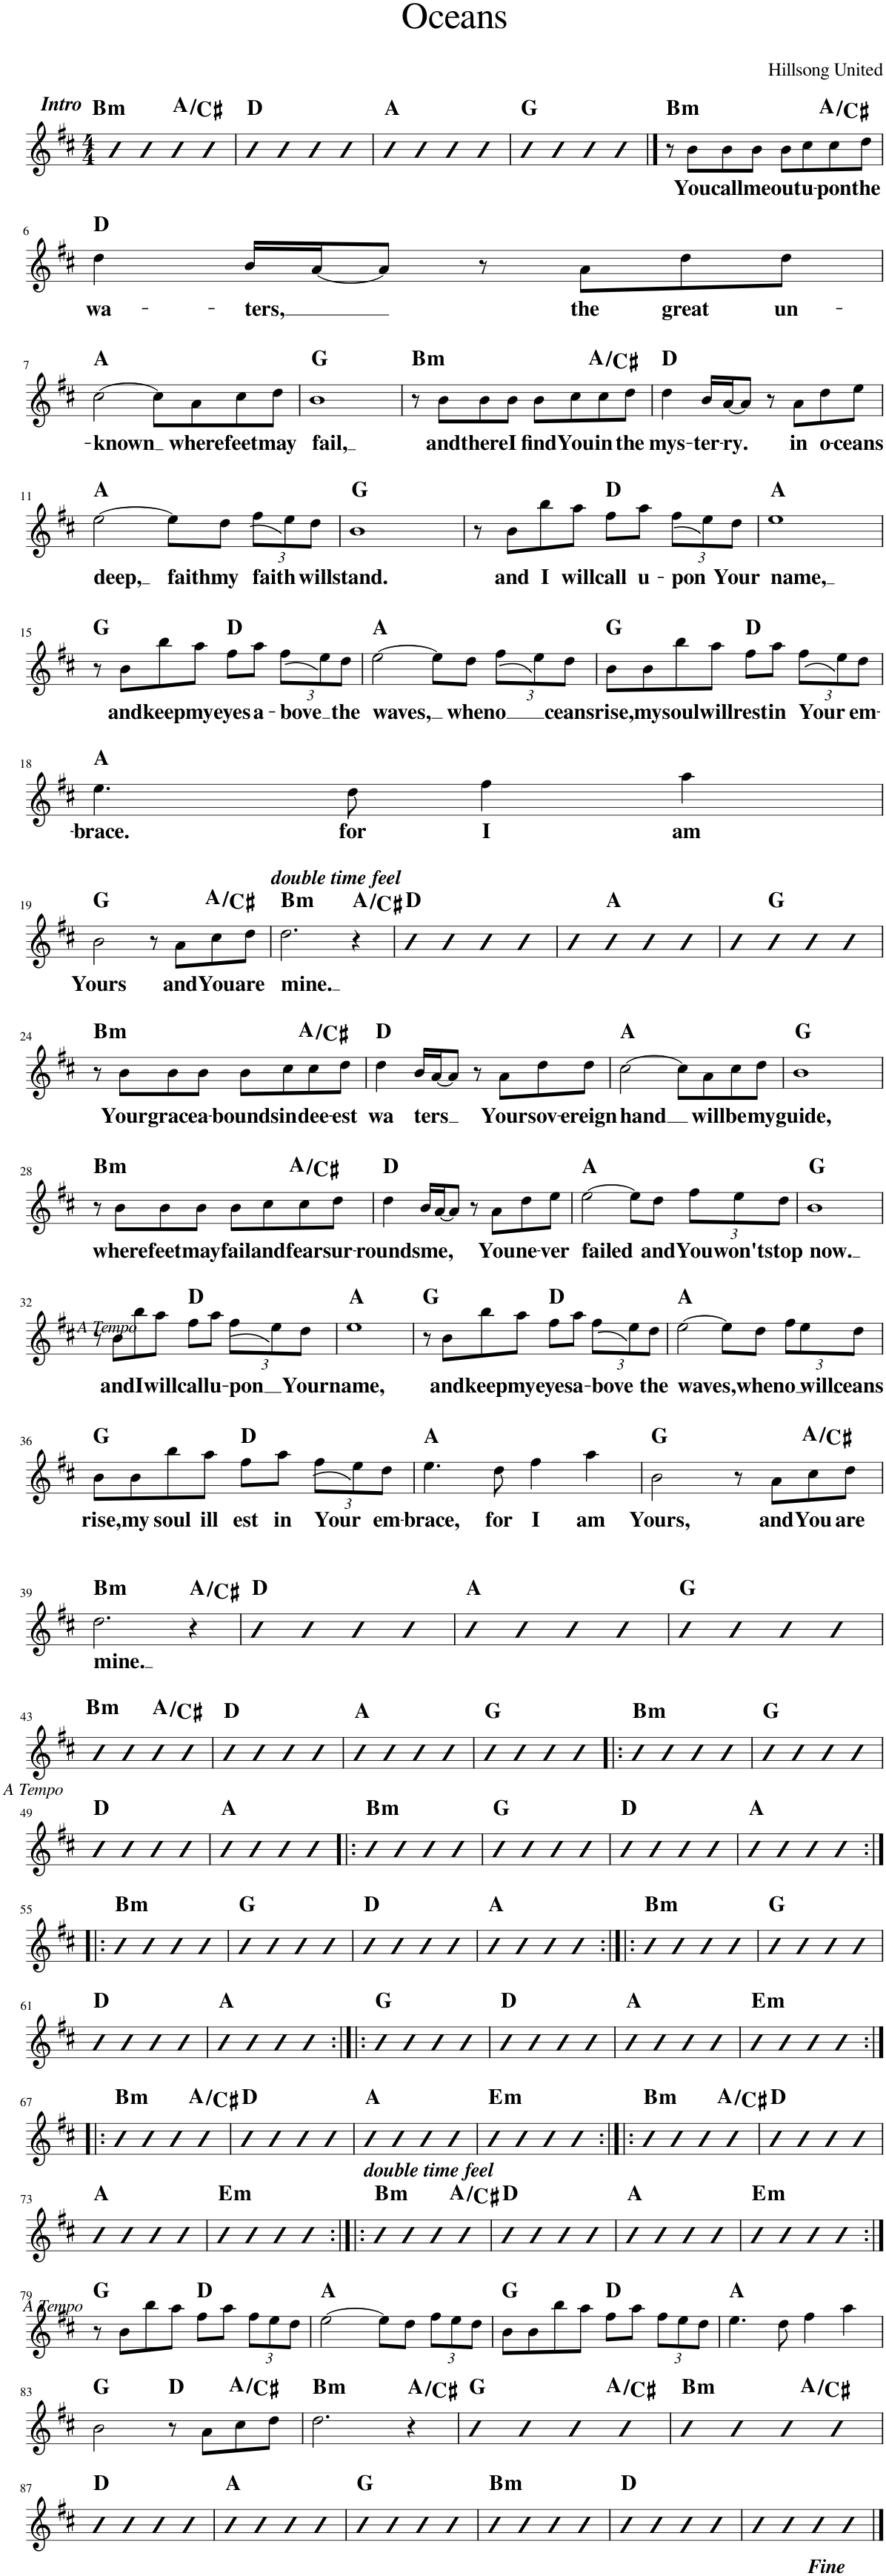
**kern	**text	**harte
*part1	*part1	*part1
*staff1	*staff1	*
*I"Piano	*	*
*I'Pno.	*	*
*clefG2	*	*
*k[f#c#]	*	*
*M4/4	*	*
=1	=1	=1
!LO:TX:a:Bi:t=Intro	!	!LO:H:kt=m
4b	.	B:min
4b	.	.
4b	.	.
4b	.	A:maj/3
=2	=2	=2
4b	.	D:maj
4b	.	.
4b	.	.
4b	.	.
=3	=3	=3
4b	.	A:maj
4b	.	.
4b	.	.
4b	.	.
=4	=4	=4
4b	.	G:maj
4b	.	.
4b	.	.
4b	.	.
==5	==5	==5
!	!	!LO:H:kt=m
8r	.	B:min
!	!LO:LY:b	!
8b\L	You	.
!	!LO:LY:b	!
8b\	call	.
!	!LO:LY:b	!
8b\J	me	.
!	!LO:LY:b	!
8b\L	out	.
!	!LO:LY:b	!
8cc#\	u-	.
!	!LO:LY:b	!
8cc#\	-pon	A:maj/3
!	!LO:LY:b	!
8dd\J	the	.
!!LO:LB:g=z
=6	=6	=6
!	!LO:LY:b	!
4dd\	wa-	D:maj
!	!LO:LY:b	!
16b/LL	-ters,	.
[16a/J	.	.
8a/J]	.	.
8r	.	.
!	!LO:LY:b	!
8a\L	the	.
!	!LO:LY:b	!
8dd\	great	.
!	!LO:LY:b	!
8dd\J	un-	.
!!LO:LB:g=z
=7	=7	=7
!	!LO:LY:b	!
[2cc#\	-known	A:maj
8cc#\L]	.	.
!	!LO:LY:b	!
8a\	where	.
!	!LO:LY:b	!
8cc#\	feet	.
!	!LO:LY:b	!
8dd\J	may	.
=8	=8	=8
!	!LO:LY:b	!
1b	fail,	G:maj
=9	=9	=9
!	!	!LO:H:kt=m
8r	.	B:min
!	!LO:LY:b	!
8b\L	and	.
!	!LO:LY:b	!
8b\	there	.
!	!LO:LY:b	!
8b\J	I	.
!	!LO:LY:b	!
8b\L	find	.
!	!LO:LY:b	!
8cc#\	You	.
!	!LO:LY:b	!
8cc#\	in	A:maj/3
!	!LO:LY:b	!
8dd\J	the	.
=10	=10	=10
!	!LO:LY:b	!
4dd\	mys-	D:maj
!	!LO:LY:b	!
16b/LL	-ter-	.
!	!LO:LY:b	!
[16a/J	-ry.	.
8a/J]	.	.
8r	.	.
!	!LO:LY:b	!
8a\L	in	.
!	!LO:LY:b	!
8dd\	o-	.
!	!LO:LY:b	!
8ee\J	-ceans	.
!!LO:LB:g=z
=11	=11	=11
!	!LO:LY:b	!
[2ee\	deep,	A:maj
!	!LO:LY:b	!
8ee\L]	faith	.
!	!LO:LY:b	!
8dd\J	my	.
*Xbrackettup	*	*
!	!LO:LY:b	!
12ff#\L	faith	.
12ee\	.	.
!	!LO:LY:b	!
12dd\J	will	.
=12	=12	=12
!	!LO:LY:b	!
1b	stand.	G:maj
=13	=13	=13
8r	.	.
!	!LO:LY:b	!
8b\L	and	.
!	!LO:LY:b	!
8bb\	I	.
!	!LO:LY:b	!
8aa\J	will	.
!	!LO:LY:b	!
8ff#\L	call	D:maj
!	!LO:LY:b	!
8aa\J	u-	.
!	!LO:LY:b	!
12ff#\L	-pon	.
12ee\	.	.
!	!LO:LY:b	!
12dd\J	Your	.
=14	=14	=14
!	!LO:LY:b	!
1ee	name,	A:maj
!!LO:LB:g=z
=15	=15	=15
8r	.	G:maj
!	!LO:LY:b	!
8b\L	and	.
!	!LO:LY:b	!
8bb\	keep	.
!	!LO:LY:b	!
8aa\J	my	.
!	!LO:LY:b	!
8ff#\L	eyes	D:maj
!	!LO:LY:b	!
8aa\J	a-	.
!	!LO:LY:b	!
12ff#\L	-bove	.
12ee\	.	.
!	!LO:LY:b	!
12dd\J	the	.
=16	=16	=16
!	!LO:LY:b	!
[2ee\	waves,	A:maj
8ee\L]	.	.
!	!LO:LY:b	!
8dd\J	when	.
!	!LO:LY:b	!
12ff#\L	o	.
12ee\	.	.
!	!LO:LY:b	!
12dd\J	ceans	.
=17	=17	=17
!	!LO:LY:b	!
8b\L	rise,	G:maj
!	!LO:LY:b	!
8b\	my	.
!	!LO:LY:b	!
8bb\	soul	.
!	!LO:LY:b	!
8aa\J	will	.
!	!LO:LY:b	!
8ff#\L	rest	D:maj
!	!LO:LY:b	!
8aa\J	in	.
!	!LO:LY:b	!
12ff#\L	Your	.
12ee\	.	.
!	!LO:LY:b	!
12dd\J	em-	.
!!LO:LB:g=z
=18	=18	=18
!	!LO:LY:b	!
4.ee\	-brace.	A:maj
!	!LO:LY:b	!
8dd\	for	.
!	!LO:LY:b	!
4ff#\	I	.
!	!LO:LY:b	!
4aa\	am	.
!!LO:LB:g=z
=19	=19	=19
!	!LO:LY:b	!
2b\	Yours	G:maj
8r	.	.
!	!LO:LY:b	!
8a\L	and	.
!	!LO:LY:b	!
8cc#\	You	A:maj/3
!	!LO:LY:b	!
8dd\J	are	.
=20	=20	=20
!LO:TX:a:Bi:t=double time feel	!	!
!	!LO:LY:b	!LO:H:kt=m
2.dd\	mine.	B:min
4r	.	A:maj/3
=21	=21	=21
4b	.	D:maj
4b	.	.
4b	.	.
4b	.	.
=22	=22	=22
4b	.	.
4b	.	A:maj
4b	.	.
4b	.	.
=23	=23	=23
4b	.	.
4b	.	G:maj
4b	.	.
4b	.	.
!!LO:LB:g=z
=24	=24	=24
!	!	!LO:H:kt=m
8r	.	B:min
!	!LO:LY:b	!
8b\L	Your	.
!	!LO:LY:b	!
8b\	grace	.
!	!LO:LY:b	!
8b\J	a-	.
!	!LO:LY:b	!
8b\L	-bounds	.
!	!LO:LY:b	!
8cc#\	in	.
!	!LO:LY:b	!
8cc#\	dee-	A:maj/3
!	!LO:LY:b	!
8dd\J	-est	.
=25	=25	=25
!	!LO:LY:b	!
4dd\	wa	D:maj
!	!LO:LY:b	!
16b/LL	ters	.
[16a/J	.	.
8a/J]	.	.
8r	.	.
!	!LO:LY:b	!
8a\L	Your	.
!	!LO:LY:b	!
8dd\	sov-	.
!	!LO:LY:b	!
8dd\J	-ereign	.
=26	=26	=26
!	!LO:LY:b	!
[2cc#\	hand	A:maj
8cc#\L]	.	.
!	!LO:LY:b	!
8a\	will	.
!	!LO:LY:b	!
8cc#\	be	.
!	!LO:LY:b	!
8dd\J	my	.
=27	=27	=27
!	!LO:LY:b	!
1b	guide,	G:maj
!!LO:LB:g=z
=28	=28	=28
!	!	!LO:H:kt=m
8r	.	B:min
!	!LO:LY:b	!
8b\L	where	.
!	!LO:LY:b	!
8b\	feet	.
!	!LO:LY:b	!
8b\J	may	.
!	!LO:LY:b	!
8b\L	fail	.
!	!LO:LY:b	!
8cc#\	and	.
!	!LO:LY:b	!
8cc#\	fear	A:maj/3
!	!LO:LY:b	!
8dd\J	sur-	.
=29	=29	=29
!	!LO:LY:b	!
4dd\	-rounds	D:maj
!	!LO:LY:b	!
16b/LL	me,	.
[16a/J	.	.
8a/J]	.	.
8r	.	.
!	!LO:LY:b	!
8a\L	You	.
!	!LO:LY:b	!
8dd\	ne-	.
!	!LO:LY:b	!
8ee\J	-ver	.
=30	=30	=30
!	!LO:LY:b	!
[2ee\	failed	A:maj
8ee\L]	.	.
!	!LO:LY:b	!
8dd\J	and	.
!	!LO:LY:b	!
12ff#\L	You	.
!	!LO:LY:b	!
12ee\	won't	.
!	!LO:LY:b	!
12dd\J	stop	.
=31	=31	=31
!	!LO:LY:b	!
1b	now.	G:maj
!!LO:LB:g=z
=32	=32	=32
8r	.	.
!LO:TX:b:i:t=A Tempo	!	!
!	!LO:LY:b	!
8b\L	and	.
!	!LO:LY:b	!
8bb\	I	.
!	!LO:LY:b	!
8aa\J	will	.
!	!LO:LY:b	!
8ff#\L	call	D:maj
!	!LO:LY:b	!
8aa\J	u-	.
!	!LO:LY:b	!
12ff#\L	-pon	.
12ee\	.	.
!	!LO:LY:b	!
12dd\J	Your	.
=33	=33	=33
!	!LO:LY:b	!
1ee	name,	A:maj
=34	=34	=34
8r	.	G:maj
!	!LO:LY:b	!
8b\L	and	.
!	!LO:LY:b	!
8bb\	keep	.
!	!LO:LY:b	!
8aa\J	my	.
!	!LO:LY:b	!
8ff#\L	eyes	D:maj
!	!LO:LY:b	!
8aa\J	a-	.
!	!LO:LY:b	!
12ff#\L	-bove	.
12ee\	.	.
!	!LO:LY:b	!
12dd\J	the	.
=35	=35	=35
!	!LO:LY:b	!
[2ee\	waves,	A:maj
8ee\L]	.	.
!	!LO:LY:b	!
8dd\J	when	.
!	!LO:LY:b	!
12ff#\L	o	.
!	!LO:LY:b	!
12ee\	will	.
!	!LO:LY:b	!
12dd\J	ceans	.
!!LO:LB:g=z
=36	=36	=36
!	!LO:LY:b	!
8b\L	rise,	G:maj
!	!LO:LY:b	!
8b\	my	.
!	!LO:LY:b	!
8bb\	soul	.
!	!LO:LY:b	!
8aa\J	ill	.
!	!LO:LY:b	!
8ff#\L	est	D:maj
!	!LO:LY:b	!
8aa\J	in	.
!	!LO:LY:b	!
12ff#\L	Your	.
12ee\	.	.
!	!LO:LY:b	!
12dd\J	em-	.
=37	=37	=37
!	!LO:LY:b	!
4.ee\	-brace,	A:maj
!	!LO:LY:b	!
8dd\	for	.
!	!LO:LY:b	!
4ff#\	I	.
!	!LO:LY:b	!
4aa\	am	.
=38	=38	=38
!	!LO:LY:b	!
2b\	Yours,	G:maj
8r	.	.
!	!LO:LY:b	!
8a\L	and	.
!	!LO:LY:b	!
8cc#\	You	A:maj/3
!	!LO:LY:b	!
8dd\J	are	.
!!LO:LB:g=z
=39	=39	=39
!	!LO:LY:b	!LO:H:kt=m
2.dd\	mine.	B:min
4r	.	A:maj/3
=40	=40	=40
4b	.	D:maj
4b	.	.
4b	.	.
4b	.	.
=41	=41	=41
4b	.	A:maj
4b	.	.
4b	.	.
4b	.	.
=42	=42	=42
4b	.	G:maj
4b	.	.
4b	.	.
4b	.	.
!!LO:LB:g=z
=43	=43	=43
!LO:TX:b:i:t=A Tempo	!	!LO:H:kt=m
4b	.	B:min
4b	.	.
4b	.	.
4b	.	A:maj/3
=44	=44	=44
4b	.	D:maj
4b	.	.
4b	.	.
4b	.	.
=45	=45	=45
4b	.	A:maj
4b	.	.
4b	.	.
4b	.	.
=46	=46	=46
4b	.	G:maj
4b	.	.
4b	.	.
4b	.	.
=47!|:	=47!|:	=47!|:
!	!	!LO:H:kt=m
4gggggg	.	B:min
4b	.	.
4b	.	.
4b	.	.
=48	=48	=48
4b	.	G:maj
4b	.	.
4b	.	.
4b	.	.
!!LO:LB:g=z
=49	=49	=49
4b	.	D:maj
4b	.	.
4b	.	.
4b	.	.
=50	=50	=50
4b	.	A:maj
4b	.	.
4g	.	.
4b	.	.
=51!|:	=51!|:	=51!|:
!	!	!LO:H:kt=m
4b	.	B:min
4b	.	.
4b	.	.
4b	.	.
=52	=52	=52
4b	.	G:maj
4b	.	.
4b	.	.
4b	.	.
=53	=53	=53
4b	.	D:maj
4b	.	.
4b	.	.
4b	.	.
=54	=54	=54
4b	.	A:maj
4b	.	.
4b	.	.
4b	.	.
!!LO:LB:g=z
=55:|!|:	=55:|!|:	=55:|!|:
!	!	!LO:H:kt=m
4b	.	B:min
4b	.	.
4b	.	.
4b	.	.
=56	=56	=56
4b	.	G:maj
4b	.	.
4b	.	.
4b	.	.
=57	=57	=57
4b	.	D:maj
4b	.	.
4b	.	.
4b	.	.
=58	=58	=58
4b	.	A:maj
4b	.	.
4b	.	.
4b	.	.
=59:|!|:	=59:|!|:	=59:|!|:
!	!	!LO:H:kt=m
4b	.	B:min
4b	.	.
4b	.	.
4b	.	.
=60	=60	=60
4b	.	G:maj
4b	.	.
4b	.	.
4b	.	.
!!LO:LB:g=z
=61	=61	=61
4b	.	D:maj
4b	.	.
4b	.	.
4b	.	.
=62	=62	=62
4b	.	A:maj
4b	.	.
4b	.	.
4b	.	.
=63:|!|:	=63:|!|:	=63:|!|:
4b	.	G:maj
4b	.	.
4b	.	.
4b	.	.
=64	=64	=64
4b	.	D:maj
4b	.	.
4b	.	.
4b	.	.
=65	=65	=65
4b	.	A:maj
4b	.	.
4b	.	.
4b	.	.
=66	=66	=66
!	!	!LO:H:kt=m
4b	.	E:min
4b	.	.
4b	.	.
4b	.	.
!!LO:LB:g=z
=67:|!|:	=67:|!|:	=67:|!|:
!	!	!LO:H:kt=m
4b	.	B:min
4b	.	.
4b	.	.
4b	.	A:maj/3
=68	=68	=68
4b	.	D:maj
4b	.	.
4b	.	.
4b	.	.
=69	=69	=69
4b	.	A:maj
4b	.	.
4b	.	.
4b	.	.
=70	=70	=70
!	!	!LO:H:kt=m
4b	.	E:min
4b	.	.
4b	.	.
4b	.	.
=71:|!|:	=71:|!|:	=71:|!|:
!	!	!LO:H:kt=m
4b	.	B:min
4b	.	.
4b	.	.
4b	.	A:maj/3
=72	=72	=72
4b	.	D:maj
4b	.	.
4b	.	.
4b	.	.
!!LO:LB:g=z
=73	=73	=73
4b	.	A:maj
4b	.	.
4b	.	.
4b	.	.
=74	=74	=74
!	!	!LO:H:kt=m
4b	.	E:min
4b	.	.
4b	.	.
4b	.	.
=75:|!|:	=75:|!|:	=75:|!|:
!LO:TX:a:Bi:t=double time feel	!	!LO:H:kt=m
4b	.	B:min
4b	.	.
4b	.	.
4b	.	A:maj/3
=76	=76	=76
4b	.	D:maj
4b	.	.
4b	.	.
4b	.	.
=77	=77	=77
4b	.	A:maj
4b	.	.
4b	.	.
4b	.	.
=78	=78	=78
!	!	!LO:H:kt=m
4b	.	E:min
4b	.	.
4b	.	.
4b	.	.
!!LO:LB:g=z
=79:|!	=79:|!	=79:|!
8r	.	G:maj
!LO:TX:b:i:t=A Tempo	!	!
8b\L	.	.
8bb\	.	.
8aa\J	.	.
8ff#\L	.	D:maj
8aa\J	.	.
12ff#\L	.	.
12ee\	.	.
12dd\J	.	.
=80	=80	=80
[2ee\	.	A:maj
8ee\L]	.	.
8dd\J	.	.
12ff#\L	.	.
12ee\	.	.
12dd\J	.	.
=81	=81	=81
8b\L	.	G:maj
8b\	.	.
8bb\	.	.
8aa\J	.	.
8ff#\L	.	D:maj
8aa\J	.	.
12ff#\L	.	.
12ee\	.	.
12dd\J	.	.
=82	=82	=82
4.ee\	.	A:maj
8dd\	.	.
4ff#\	.	.
4aa\	.	.
!!LO:LB:g=z
=83	=83	=83
2b\	.	G:maj
8r	.	D:maj
8a\L	.	.
8cc#\	.	A:maj/3
8dd\J	.	.
=84	=84	=84
!	!	!LO:H:kt=m
2.dd\	.	B:min
4r	.	A:maj/3
=85	=85	=85
4b	.	G:maj
4b	.	.
4b	.	.
4b	.	A:maj/3
=86	=86	=86
!	!	!LO:H:kt=m
4b	.	B:min
4b	.	.
4b	.	A:maj/3
4b	.	.
!!LO:LB:g=z
=87	=87	=87
4b	.	D:maj
4b	.	.
4b	.	.
4b	.	.
=88	=88	=88
4b	.	A:maj
4b	.	.
4b	.	.
4b	.	.
=89	=89	=89
4b	.	G:maj
4b	.	.
4b	.	.
4b	.	.
=90	=90	=90
!	!	!LO:H:kt=m
4g	.	B:min
4b	.	.
4b	.	.
4b	.	.
=91	=91	=91
4b	.	D:maj
4b	.	.
4b	.	.
4b	.	.
=92	=92	=92
4b	.	.
4b	.	.
4b	.	.
4b	.	.
==	==	==
*-	*-	*-
